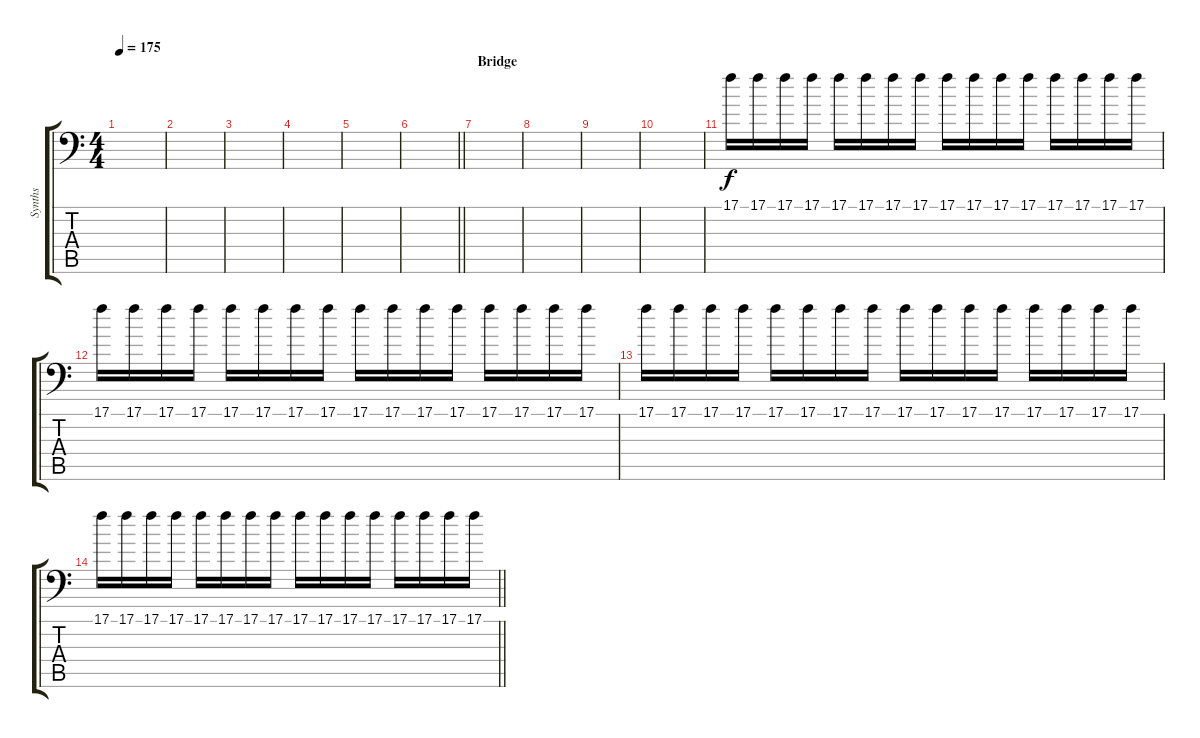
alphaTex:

\track ("Synths" "Synths") {instrument fx1rain}
\staff {score tabs}
\tuning (C4 G3 Eb3 Bb2 F2 Bb1) {hide}
\ts (4 4)
\tempo 175
\clef f4
\ks c
|
|
|
|
|
\barLineRight lightlight
|
\section ("" "Bridge")
|
|
|
|
17.1.16{volume 7 instrument pad1newage} 17.1.16 17.1.16 17.1.16 17.1.16 17.1.16 17.1.16 17.1.16 17.1.16 17.1.16 17.1.16 17.1.16 17.1.16 17.1.16 17.1.16 17.1.16 |
17.1.16 17.1.16 17.1.16 17.1.16 17.1.16 17.1.16 17.1.16 17.1.16 17.1.16 17.1.16 17.1.16 17.1.16 17.1.16 17.1.16 17.1.16 17.1.16 |
17.1.16 17.1.16 17.1.16 17.1.16 17.1.16 17.1.16 17.1.16 17.1.16 17.1.16 17.1.16 17.1.16 17.1.16 17.1.16 17.1.16 17.1.16 17.1.16 |
\barLineRight lightlight
17.1.16 17.1.16 17.1.16 17.1.16 17.1.16 17.1.16 17.1.16 17.1.16 17.1.16 17.1.16 17.1.16 17.1.16 17.1.16 17.1.16 17.1.16 17.1.16
